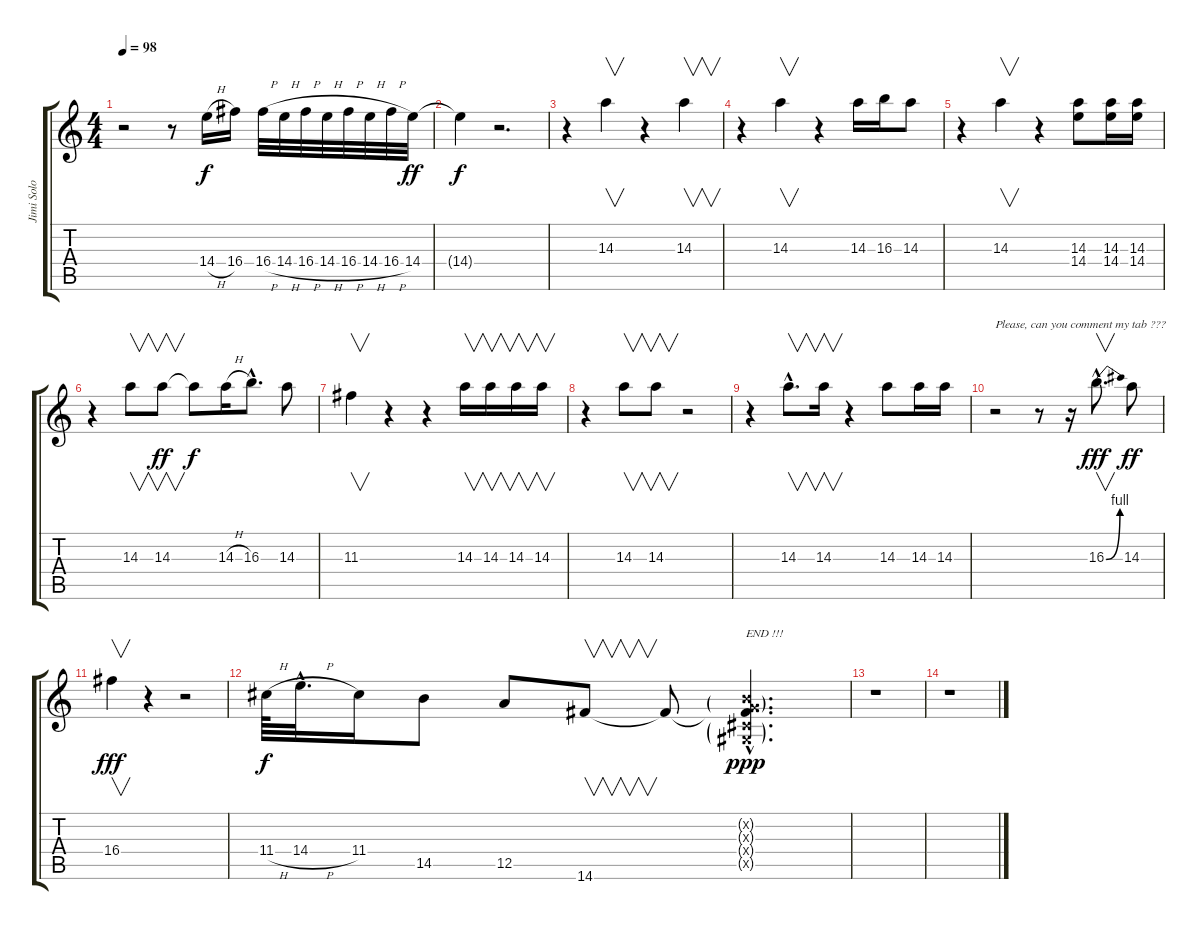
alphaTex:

\track ("Jimi Solo Guitar" "Jimi Solo ") {instrument distortionguitar}
\staff {score tabs}
\tuning (E4 B3 G3 D3 A2 E2) {hide}
\ts (4 4)
\tempo 98
\clef g2
\ks c
r.2{dy f} r.8 14.4{h}.16 16.4.16 16.4{h}.32 14.4{h}.32 16.4{h}.32 14.4{h}.32 16.4{h}.32 14.4{h}.32 16.4{h}.32 14.4.32{dy ff} |
14.4{t}.4{dy f} r.2{d} |
r.4 14.3.4{v} r.4 14.3.4{v} |
r.4 14.3.4{v} r.4 14.3.16 16.3.16 14.3.8 |
r.4 14.3.4{v} r.4 (14.3 14.4).8 (14.3 14.4).16 (14.3 14.4).16 |
r.4 14.3.8{v} 14.3.8{v dy ff} 14.3{t}.8{dy f} 14.3{h}.16 16.3{hac}.8{d} 14.3.8 |
11.3.4{v} r.4 r.4 14.3.16{v} 14.3.16{v} 14.3.16{v} 14.3.16{v} |
r.4 14.3.8{v} 14.3.8{v} r.2 |
r.4 14.3{hac}.8{v d} 14.3.16{v} r.4 14.3.8 14.3.16 14.3.16 |
r.2{txt "Please, can you comment my tab ???"} r.8 r.16 16.3{be (bend 0 0 60 4) hac}.8{v d dy fff} 14.3.8{dy ff} |
16.4.4{v dy fff} r.4 r.2 |
11.4{h}.64{dy f} 14.4{h hac}.32{d} 11.4.16 14.5.8 12.5.8 14.6.8{v} 14.6{t}.8 (0.2{g hac x} 0.3{g hac x} -1.4{g hac x} -1.5{g hac x} 14.6{hac t}).4{d txt "END !!!" dy ppp} |
r.1 |
r.1
